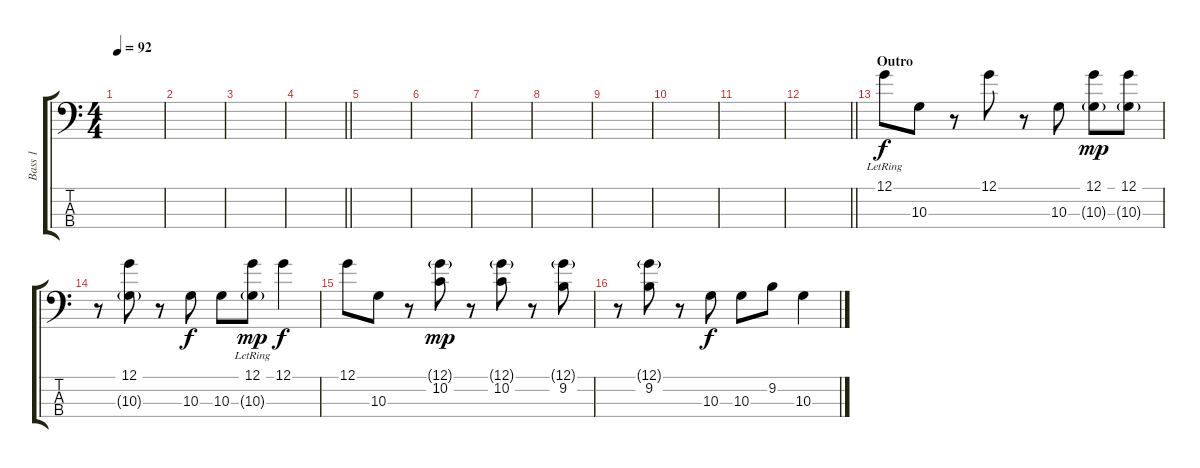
\track ("Bass 1" "Bass 1") {instrument electricbassfinger}
\staff {score tabs}
\tuning (G2 D2 A1 D1) {hide}
\ts (4 4)
\tempo 92
\clef f4
\ks c
|
|
|
\barLineRight lightlight
|
\section ("" "")
|
|
|
|
|
|
|
\barLineRight lightlight
|
\section ("" "Outro")
12.1{lr}.8 10.3.8 r.8 12.1.8 r.8 10.3.8 (12.1 10.3{g}).8{dy mp} (12.1 10.3{g}).8 |
r.8 (12.1 10.3{g}).8 r.8 10.3.8{dy f} 10.3.8 (12.1 10.3{g lr}).8{dy mp} 12.1.4{dy f} |
12.1.8 10.3.8 r.8 (12.1{g} 10.2).8{dy mp} r.8 (12.1{g} 10.2).8 r.8 (12.1{g} 9.2).8 |
r.8 (12.1{g} 9.2).8 r.8 10.3.8{dy f} 10.3.8 9.2.8 10.3.4
